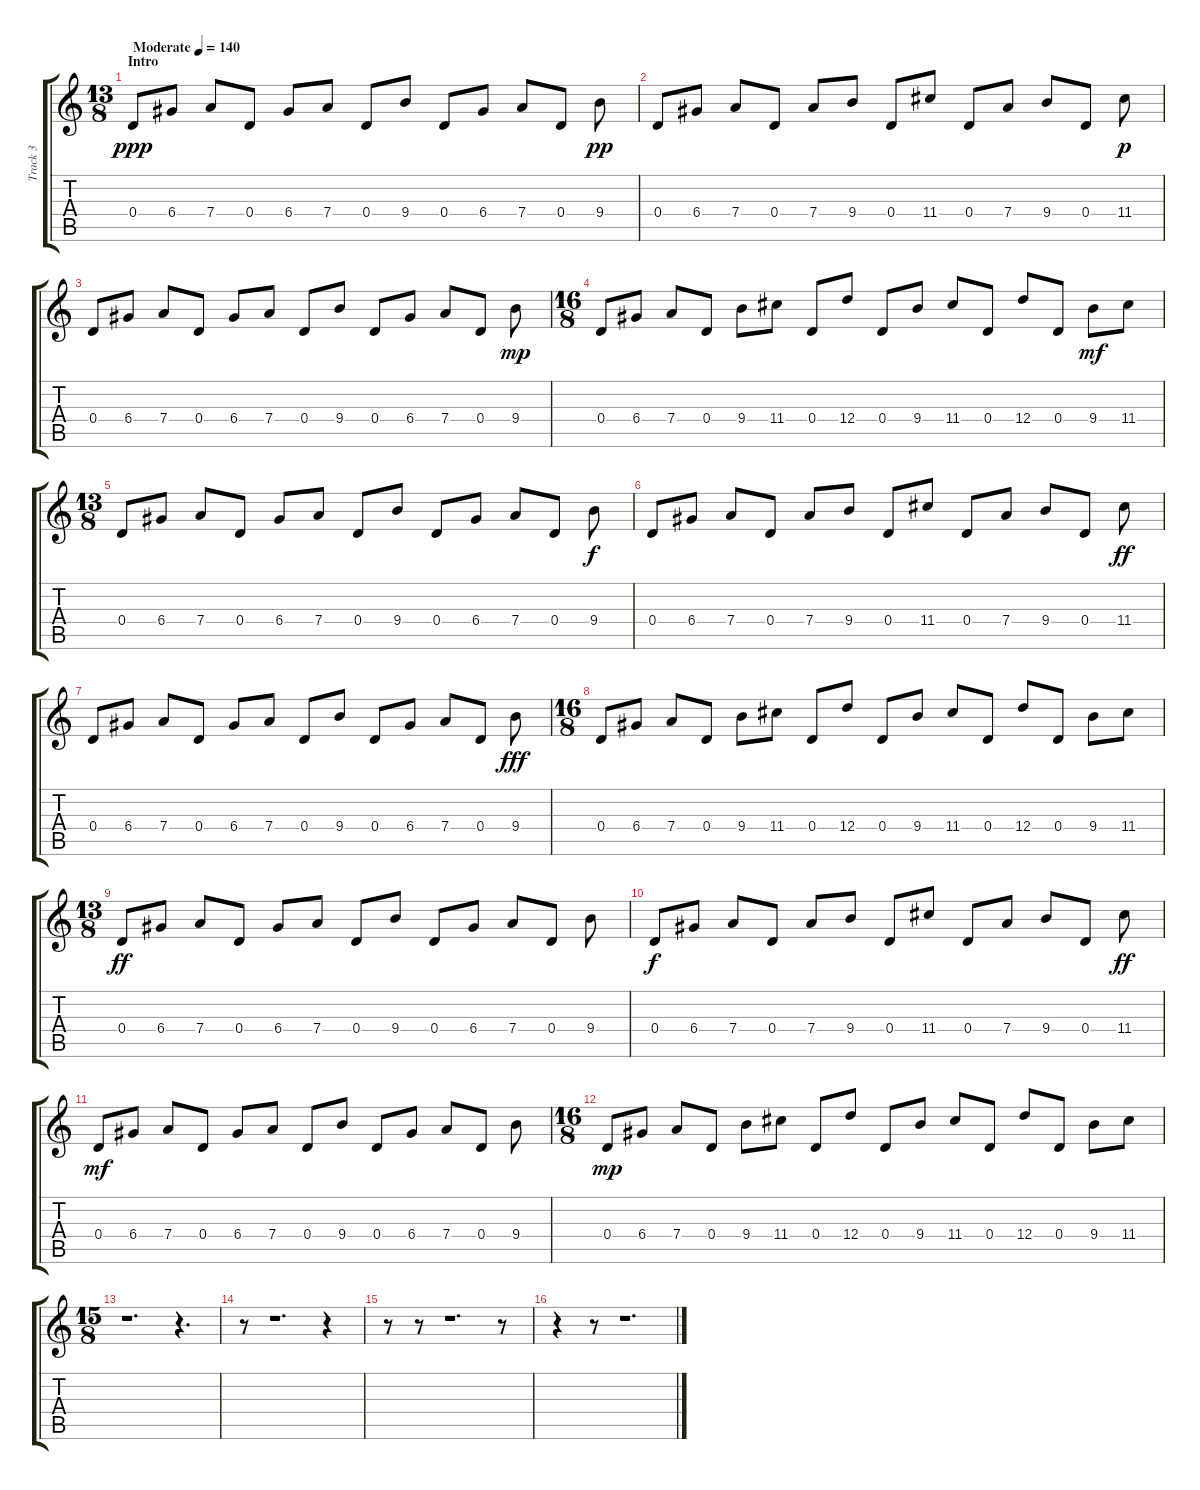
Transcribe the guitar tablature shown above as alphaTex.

\track ("Track 3" "Track 3") {instrument electricguitarclean}
\staff {score tabs}
\tuning (E4 B3 G3 D3 A2 E2) {hide}
\ts (13 8)
\section ("" "Intro")
\tempo (140 "Moderate")
\clef g2
\ks c
0.4.8{dy ppp instrument electricguitarclean} 6.4.8 7.4.8 0.4.8 6.4.8 7.4.8 0.4.8 9.4.8 0.4.8 6.4.8 7.4.8 0.4.8 9.4.8{dy pp} |
0.4.8 6.4.8 7.4.8 0.4.8 7.4.8 9.4.8 0.4.8 11.4.8 0.4.8 7.4.8 9.4.8 0.4.8 11.4.8{dy p} |
0.4.8 6.4.8 7.4.8 0.4.8 6.4.8 7.4.8 0.4.8 9.4.8 0.4.8 6.4.8 7.4.8 0.4.8 9.4.8{dy mp} |
\ts (16 8)
0.4.8 6.4.8 7.4.8 0.4.8 9.4.8 11.4.8 0.4.8 12.4.8 0.4.8 9.4.8 11.4.8 0.4.8 12.4.8 0.4.8 9.4.8{dy mf} 11.4.8 |
\ts (13 8)
0.4.8 6.4.8 7.4.8 0.4.8 6.4.8 7.4.8 0.4.8 9.4.8 0.4.8 6.4.8 7.4.8 0.4.8 9.4.8{dy f} |
0.4.8 6.4.8 7.4.8 0.4.8 7.4.8 9.4.8 0.4.8 11.4.8 0.4.8 7.4.8 9.4.8 0.4.8 11.4.8{dy ff} |
0.4.8 6.4.8 7.4.8 0.4.8 6.4.8 7.4.8 0.4.8 9.4.8 0.4.8 6.4.8 7.4.8 0.4.8 9.4.8{dy fff} |
\ts (16 8)
0.4.8 6.4.8 7.4.8 0.4.8 9.4.8 11.4.8 0.4.8 12.4.8 0.4.8 9.4.8 11.4.8 0.4.8 12.4.8 0.4.8 9.4.8 11.4.8 |
\ts (13 8)
0.4.8{dy ff} 6.4.8 7.4.8 0.4.8 6.4.8 7.4.8 0.4.8 9.4.8 0.4.8 6.4.8 7.4.8 0.4.8 9.4.8 |
0.4.8{dy f} 6.4.8 7.4.8 0.4.8 7.4.8 9.4.8 0.4.8 11.4.8 0.4.8 7.4.8 9.4.8 0.4.8 11.4.8{dy ff} |
0.4.8{dy mf} 6.4.8 7.4.8 0.4.8 6.4.8 7.4.8 0.4.8 9.4.8 0.4.8 6.4.8 7.4.8 0.4.8 9.4.8 |
\ts (16 8)
0.4.8{dy mp} 6.4.8 7.4.8 0.4.8 9.4.8 11.4.8 0.4.8 12.4.8 0.4.8 9.4.8 11.4.8 0.4.8 12.4.8 0.4.8 9.4.8 11.4.8 |
\ts (15 8)
r.1{d} r.4{d} |
r.8 r.1{d} r.4 |
r.8 r.8 r.1{d} r.8 |
r.4 r.8 r.1{d}
